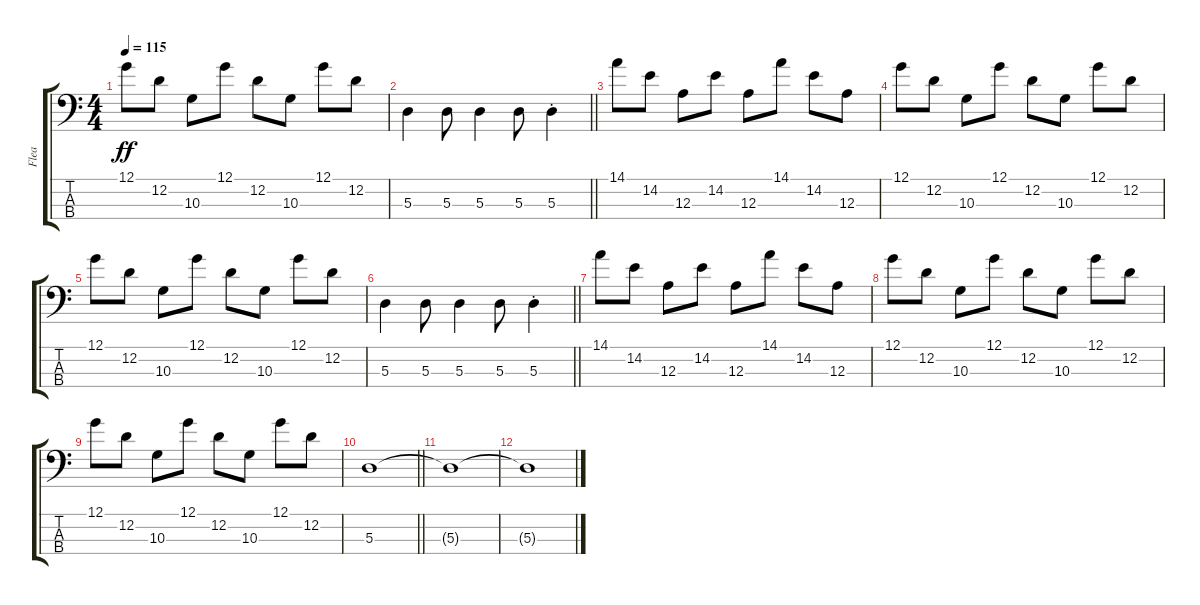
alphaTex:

\track ("Flea" "Flea") {instrument electricbassfinger}
\staff {score tabs}
\tuning (G2 D2 A1 E1) {hide}
\ts (4 4)
\tempo 115
\clef f4
\ks c
12.1.8{dy ff} 12.2.8 10.3.8 12.1.8 12.2.8 10.3.8 12.1.8 12.2.8 |
\barLineRight lightlight
5.3.4 5.3.8 5.3.4 5.3.8 5.3{st}.4 |
14.1.8 14.2.8 12.3.8 14.2.8 12.3.8 14.1.8 14.2.8 12.3.8 |
12.1.8 12.2.8 10.3.8 12.1.8 12.2.8 10.3.8 12.1.8 12.2.8 |
12.1.8 12.2.8 10.3.8 12.1.8 12.2.8 10.3.8 12.1.8 12.2.8 |
\barLineRight lightlight
5.3.4 5.3.8 5.3.4 5.3.8 5.3{st}.4 |
14.1.8 14.2.8 12.3.8 14.2.8 12.3.8 14.1.8 14.2.8 12.3.8 |
12.1.8 12.2.8 10.3.8 12.1.8 12.2.8 10.3.8 12.1.8 12.2.8 |
12.1.8 12.2.8 10.3.8 12.1.8 12.2.8 10.3.8 12.1.8 12.2.8 |
\barLineRight lightlight
5.3.1 |
5.3{t}.1 |
5.3{t}.1
